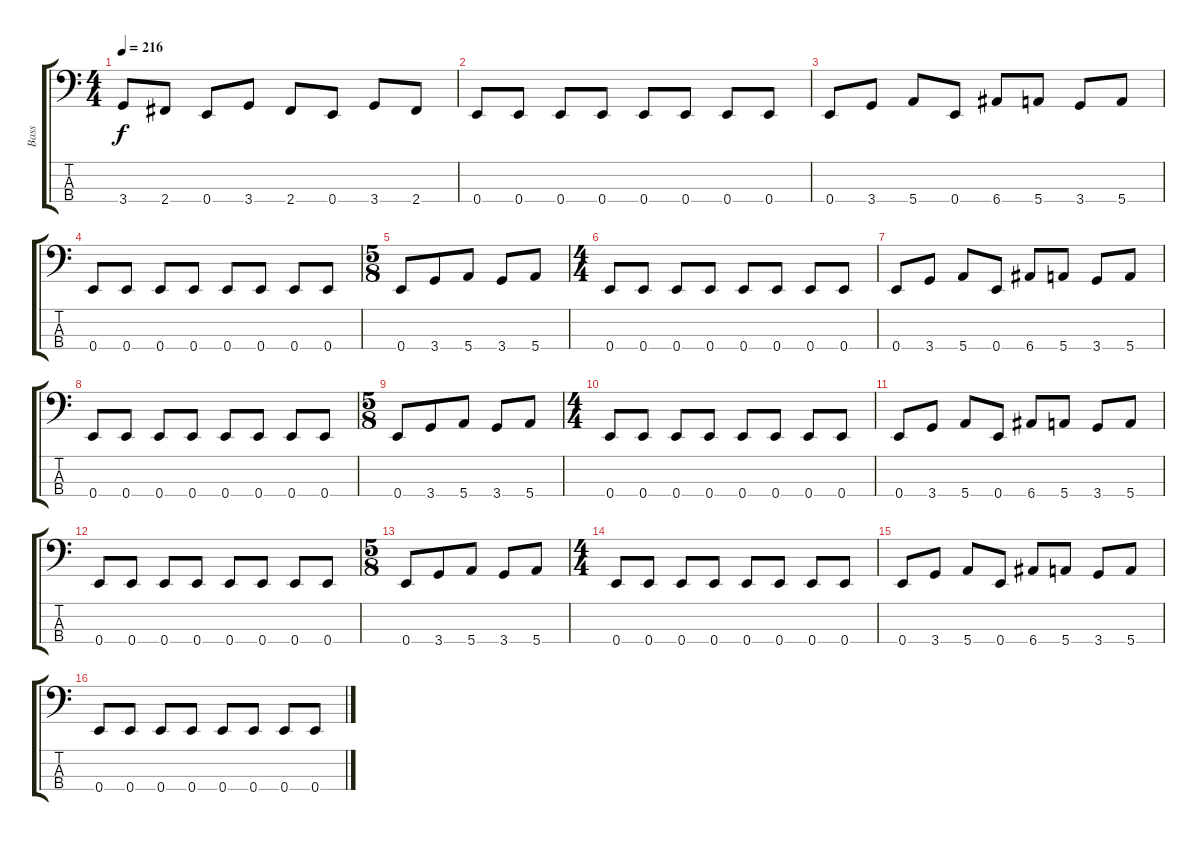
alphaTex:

\track ("Bass" "Bass") {instrument electricbassfinger}
\staff {score tabs}
\tuning (G2 D2 A1 E1) {hide}
\ts (4 4)
\tempo 216
\clef f4
\ks c
3.4.8{dy f} 2.4.8 0.4.8 3.4.8 2.4.8 0.4.8 3.4.8 2.4.8 |
0.4.8 0.4.8 0.4.8 0.4.8 0.4.8 0.4.8 0.4.8 0.4.8 |
0.4.8 3.4.8 5.4.8 0.4.8 6.4.8 5.4.8 3.4.8 5.4.8 |
0.4.8 0.4.8 0.4.8 0.4.8 0.4.8 0.4.8 0.4.8 0.4.8 |
\ts (5 8)
0.4.8 3.4.8 5.4.8 3.4.8 5.4.8 |
\ts (4 4)
0.4.8 0.4.8 0.4.8 0.4.8 0.4.8 0.4.8 0.4.8 0.4.8 |
0.4.8 3.4.8 5.4.8 0.4.8 6.4.8 5.4.8 3.4.8 5.4.8 |
0.4.8 0.4.8 0.4.8 0.4.8 0.4.8 0.4.8 0.4.8 0.4.8 |
\ts (5 8)
0.4.8 3.4.8 5.4.8 3.4.8 5.4.8 |
\ts (4 4)
0.4.8 0.4.8 0.4.8 0.4.8 0.4.8 0.4.8 0.4.8 0.4.8 |
0.4.8 3.4.8 5.4.8 0.4.8 6.4.8 5.4.8 3.4.8 5.4.8 |
0.4.8 0.4.8 0.4.8 0.4.8 0.4.8 0.4.8 0.4.8 0.4.8 |
\ts (5 8)
0.4.8 3.4.8 5.4.8 3.4.8 5.4.8 |
\ts (4 4)
0.4.8 0.4.8 0.4.8 0.4.8 0.4.8 0.4.8 0.4.8 0.4.8 |
0.4.8 3.4.8 5.4.8 0.4.8 6.4.8 5.4.8 3.4.8 5.4.8 |
0.4.8 0.4.8 0.4.8 0.4.8 0.4.8 0.4.8 0.4.8 0.4.8
